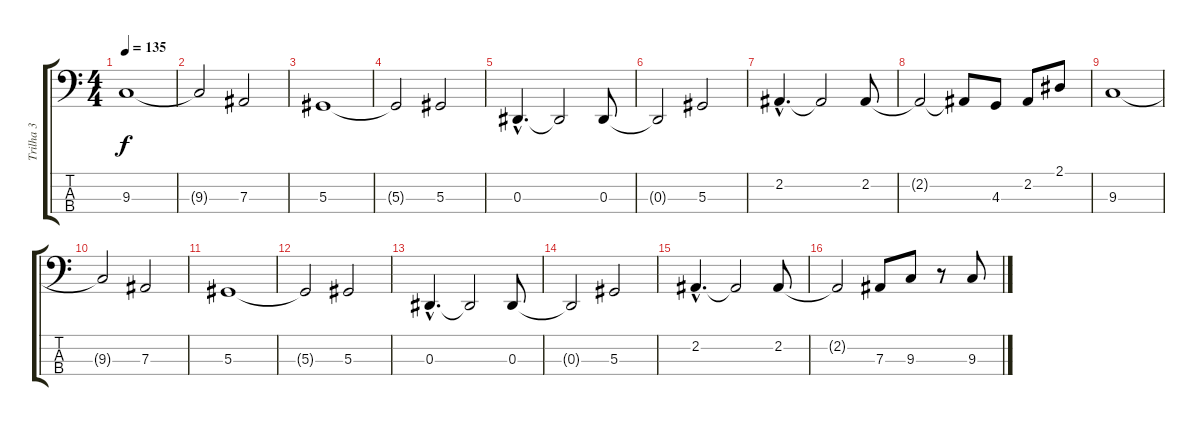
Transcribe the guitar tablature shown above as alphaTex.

\track ("Trilha 3" "Trilha 3") {instrument electricbasspick}
\staff {score tabs}
\tuning (Db2 Ab1 Eb1 Bb0) {hide}
\ts (4 4)
\tempo 135
\clef f4
\ks c
9.3.1{dy f} |
9.3{t}.2 7.3.2 |
5.3.1 |
5.3{t}.2 5.3.2 |
0.3{hac}.4{d} 0.3{t}.2 0.3.8 |
0.3{t}.2 5.3.2 |
2.2{hac}.4{d} 2.2{t}.2 2.2.8 |
2.2{t}.2 2.2{t}.8 4.3.8 2.2.8 2.1.8 |
9.3.1 |
9.3{t}.2 7.3.2 |
5.3.1 |
5.3{t}.2 5.3.2 |
0.3{hac}.4{d} 0.3{t}.2 0.3.8 |
0.3{t}.2 5.3.2 |
2.2{hac}.4{d} 2.2{t}.2 2.2.8 |
2.2{t}.2 7.3.8 9.3.8 r.8 9.3.8
